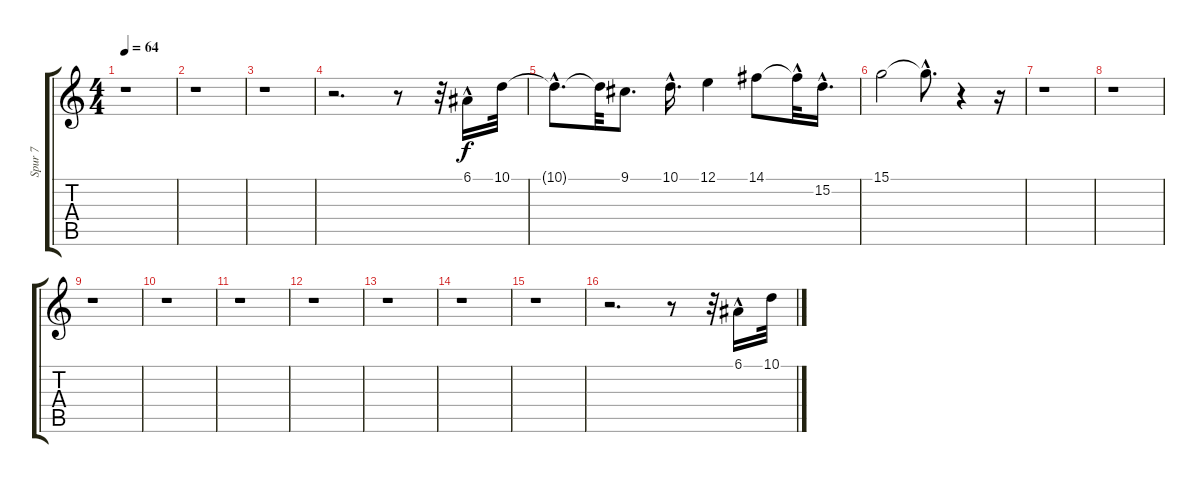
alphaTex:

\track ("Spur 7" "Spur 7") {instrument clarinet}
\staff {score tabs}
\tuning (E4 B3 G3 D3 A2 E2) {hide}
\ts (4 4)
\tempo 64
\clef g2
\ks c
r.1{dy f} |
r.1 |
r.1 |
r.2{d} r.8 r.32 6.1{hac}.16{balance 13} 10.1.32 |
10.1{hac t}.8{d} 10.1{t}.32 9.1.8{d} 10.1{hac}.16{d} 12.1.4 14.1.8 14.1{hac t}.32 15.2{hac}.16{d} |
15.1.2 15.1{hac t}.8{d} r.4 r.16 |
r.1 |
r.1 |
r.1 |
r.1 |
r.1 |
r.1 |
r.1 |
r.1 |
r.1 |
r.2{d} r.8 r.32 6.1{hac}.16{balance 13} 10.1.32
